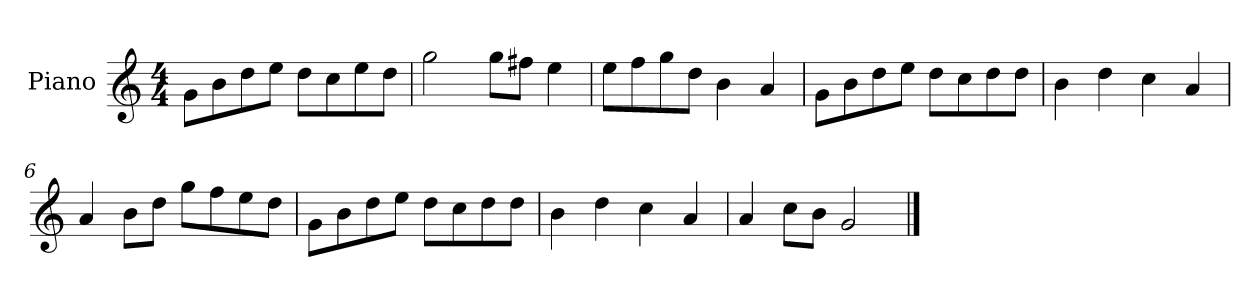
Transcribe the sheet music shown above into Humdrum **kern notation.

**kern
*part1
*staff1
*I"Piano
*I'P-no
*clefG2
*k[]
*M4/4
*MM90
=1
8g\L
8b\
8dd\
8ee\J
8dd\L
8cc\
8ee\
8dd\J
=2
2gg\
8gg\L
8ff#X\J
4ee\
=3
8ee\L
8ff\
8gg\
8dd\J
4b\
4a/
=4
8g\L
8b\
8dd\
8ee\J
8dd\L
8cc\
8dd\
8dd\J
=5
4b\
4dd\
4cc\
4a/
=6
4a/
8b\L
8dd\J
8gg\L
8ff\
8ee\
8dd\J
!!LO:LB:g=z
=7
8g\L
8b\
8dd\
8ee\J
8dd\L
8cc\
8dd\
8dd\J
=8
4b\
4dd\
4cc\
4a/
=9
4a/
8cc\L
8b\J
2g/
==
*-
